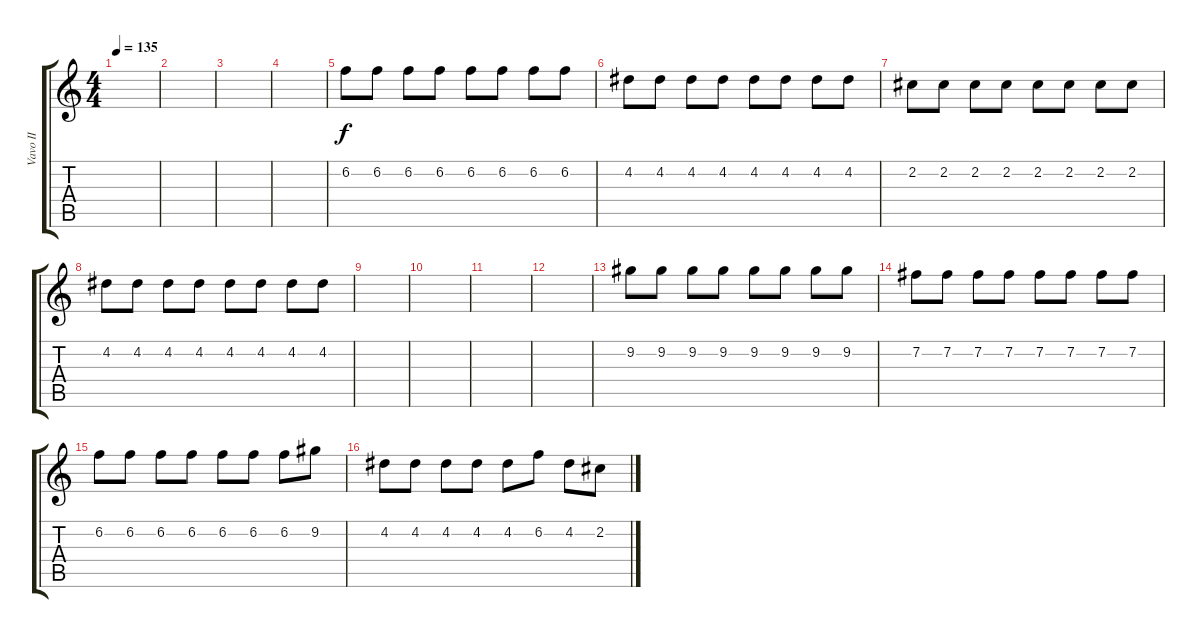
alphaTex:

\track ("Vavo II" "Vavo II") {instrument electricguitarjazz}
\staff {score tabs}
\tuning (E4 B3 G3 D3 A2 E2) {hide}
\ts (4 4)
\tempo 135
\clef g2
\ks c
|
|
|
|
6.2.8 6.2.8 6.2.8 6.2.8 6.2.8 6.2.8 6.2.8 6.2.8 |
4.2.8 4.2.8 4.2.8 4.2.8 4.2.8 4.2.8 4.2.8 4.2.8 |
2.2.8 2.2.8 2.2.8 2.2.8 2.2.8 2.2.8 2.2.8 2.2.8 |
4.2.8 4.2.8 4.2.8 4.2.8 4.2.8 4.2.8 4.2.8 4.2.8 |
|
|
|
|
9.2.8 9.2.8 9.2.8 9.2.8 9.2.8 9.2.8 9.2.8 9.2.8 |
7.2.8 7.2.8 7.2.8 7.2.8 7.2.8 7.2.8 7.2.8 7.2.8 |
6.2.8 6.2.8 6.2.8 6.2.8 6.2.8 6.2.8 6.2.8 9.2.8 |
4.2.8 4.2.8 4.2.8 4.2.8 4.2.8 6.2.8 4.2.8 2.2.8
